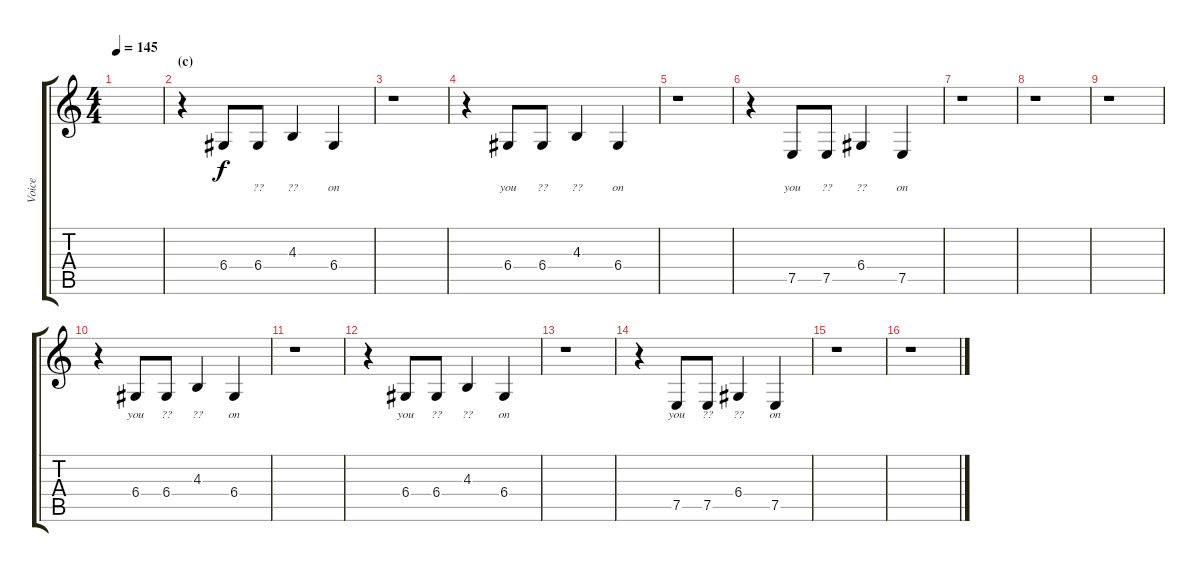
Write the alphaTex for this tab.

\track ("Voice" "Voice") {instrument clarinet}
\staff {score tabs}
\tuning (E4 B3 G3 D3 A2 E2) {hide}
\ts (4 4)
\tempo 145
\clef g2
\ks c
|
\section ("" "(c)")
r.4 6.4.8{lyrics (0 "") lyrics (1 "") lyrics (2 "") lyrics (3 "") lyrics (4 "")} 6.4.8{lyrics (0 "??") lyrics (1 "") lyrics (2 "") lyrics (3 "") lyrics (4 "")} 4.3.4{lyrics (0 "??") lyrics (1 "") lyrics (2 "") lyrics (3 "") lyrics (4 "")} 6.4.4{lyrics (0 "on") lyrics (1 "") lyrics (2 "") lyrics (3 "") lyrics (4 "")} |
r.1 |
r.4 6.4.8{lyrics (0 "you") lyrics (1 "") lyrics (2 "") lyrics (3 "") lyrics (4 "")} 6.4.8{lyrics (0 "??") lyrics (1 "") lyrics (2 "") lyrics (3 "") lyrics (4 "")} 4.3.4{lyrics (0 "??") lyrics (1 "") lyrics (2 "") lyrics (3 "") lyrics (4 "")} 6.4.4{lyrics (0 "on") lyrics (1 "") lyrics (2 "") lyrics (3 "") lyrics (4 "")} |
r.1 |
r.4 7.5.8{lyrics (0 "you") lyrics (1 "") lyrics (2 "") lyrics (3 "") lyrics (4 "")} 7.5.8{lyrics (0 "??") lyrics (1 "") lyrics (2 "") lyrics (3 "") lyrics (4 "")} 6.4.4{lyrics (0 "??") lyrics (1 "") lyrics (2 "") lyrics (3 "") lyrics (4 "")} 7.5.4{lyrics (0 "on") lyrics (1 "") lyrics (2 "") lyrics (3 "") lyrics (4 "")} |
r.1 |
r.1 |
r.1 |
r.4 6.4.8{lyrics (0 "you") lyrics (1 "") lyrics (2 "") lyrics (3 "") lyrics (4 "")} 6.4.8{lyrics (0 "??") lyrics (1 "") lyrics (2 "") lyrics (3 "") lyrics (4 "")} 4.3.4{lyrics (0 "??") lyrics (1 "") lyrics (2 "") lyrics (3 "") lyrics (4 "")} 6.4.4{lyrics (0 "on") lyrics (1 "") lyrics (2 "") lyrics (3 "") lyrics (4 "")} |
r.1 |
r.4 6.4.8{lyrics (0 "you") lyrics (1 "") lyrics (2 "") lyrics (3 "") lyrics (4 "")} 6.4.8{lyrics (0 "??") lyrics (1 "") lyrics (2 "") lyrics (3 "") lyrics (4 "")} 4.3.4{lyrics (0 "??") lyrics (1 "") lyrics (2 "") lyrics (3 "") lyrics (4 "")} 6.4.4{lyrics (0 "on") lyrics (1 "") lyrics (2 "") lyrics (3 "") lyrics (4 "")} |
r.1 |
r.4 7.5.8{lyrics (0 "you") lyrics (1 "") lyrics (2 "") lyrics (3 "") lyrics (4 "")} 7.5.8{lyrics (0 "??") lyrics (1 "") lyrics (2 "") lyrics (3 "") lyrics (4 "")} 6.4.4{lyrics (0 "??") lyrics (1 "") lyrics (2 "") lyrics (3 "") lyrics (4 "")} 7.5.4{lyrics (0 "on") lyrics (1 "") lyrics (2 "") lyrics (3 "") lyrics (4 "")} |
r.1 |
r.1
